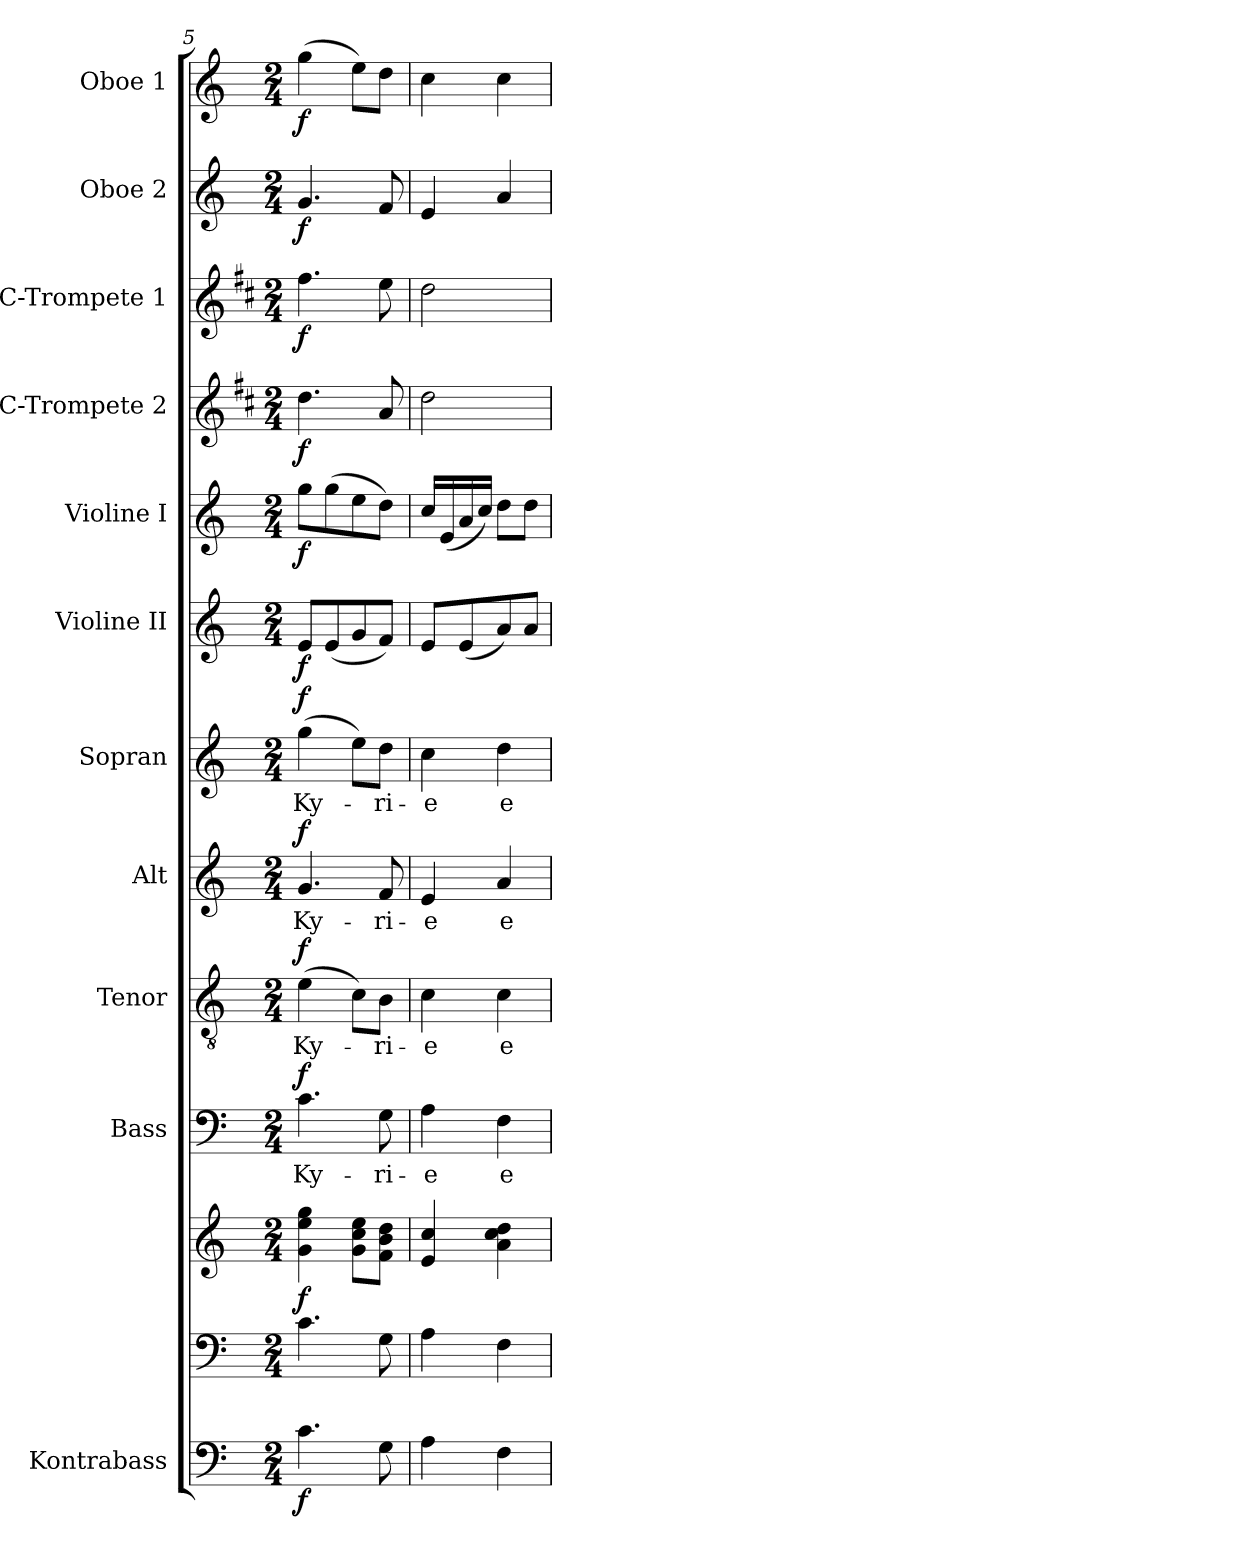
**kern	**dynam	**kern	**kern	**dynam	**kern	**text	**dynam	**kern	**text	**dynam	**kern	**text	**dynam	**kern	**text	**dynam	**kern	**dynam	**kern	**dynam	**kern	**dynam	**kern	**dynam	**kern	**dynam	**kern	**dynam
*part12	*part12	*part11	*part11	*part11	*part10	*part10	*part10	*part9	*part9	*part9	*part8	*part8	*part8	*part7	*part7	*part7	*part6	*part6	*part5	*part5	*part4	*part4	*part3	*part3	*part2	*part2	*part1	*part1
*staff13	*staff13	*staff12	*staff11	*staff11/12	*staff10	*staff10	*staff10	*staff9	*staff9	*staff9	*staff8	*staff8	*staff8	*staff7	*staff7	*staff7	*staff6	*staff6	*staff5	*staff5	*staff4	*staff4	*staff3	*staff3	*staff2	*staff2	*staff1	*staff1
*I"Kontrabass	*	*	*	*	*I"Bass	*	*	*I"Tenor	*	*	*I"Alt	*	*	*I"Sopran	*	*	*I"Violine II	*	*I"Violine I	*	*I"C-Trompete 2	*	*I"C-Trompete 1	*	*I"Oboe 2	*	*I"Oboe 1	*
*I'Kb.	*	*	*	*	*I'B.	*	*	*I'T.	*	*	*I'A.	*	*	*I'S.	*	*	*I'Vl. II	*	*I'Vl. I	*	*I'C Trp. 2	*	*I'C Trp. 1	*	*I'Ob. 2	*	*I'Ob. 1	*
*clefF4	*	*clefF4	*clefG2	*	*clefF4	*	*	*clefGv2	*	*	*clefG2	*	*	*clefG2	*	*	*clefG2	*	*clefG2	*	*clefG2	*	*clefG2	*	*clefG2	*	*clefG2	*
*ITrd7c12	*	*	*	*	*	*	*	*	*	*	*	*	*	*	*	*	*	*	*	*	*ITrd1c2	*	*ITrd1c2	*	*	*	*	*
*k[]	*	*k[]	*k[]	*	*k[]	*	*	*k[]	*	*	*k[]	*	*	*k[]	*	*	*k[]	*	*k[]	*	*k[]	*	*k[]	*	*k[]	*	*k[]	*
*C:	*	*C:	*C:	*	*C:	*	*	*C:	*	*	*C:	*	*	*C:	*	*	*C:	*	*C:	*	*C:	*	*C:	*	*C:	*	*C:	*
*M2/4	*	*M2/4	*M2/4	*	*M2/4	*	*	*M2/4	*	*	*M2/4	*	*	*M2/4	*	*	*M2/4	*	*M2/4	*	*M2/4	*	*M2/4	*	*M2/4	*	*M2/4	*
=5	=5	=5	=5	=5	=5	=5	=5	=5	=5	=5	=5	=5	=5	=5	=5	=5	=5	=5	=5	=5	=5	=5	=5	=5	=5	=5	=5	=5
!	!LO:DY:b	!	!	!LO:DY:b	!	!LO:LY:b	!LO:DY:a	!	!LO:LY:b	!LO:DY:a	!	!LO:LY:b	!LO:DY:a	!	!LO:LY:b	!LO:DY:a	!	!LO:DY:b	!	!LO:DY:b	!	!LO:DY:b	!	!LO:DY:b	!	!LO:DY:b	!	!LO:DY:b
4.C\	f	4.c\	4g\ 4ee\ 4gg\	f	4.c\	Ky-	f	(>4e\	Ky-	f	4.g/	Ky-	f	(>4gg\	Ky-	f	8e/L	f	8gg\L	f	4.cc\	f	4.ee\	f	4.g/	f	(>4gg\	f
.	.	.	.	.	.	.	.	.	.	.	.	.	.	.	.	.	(<8e/	.	(>8gg\	.	.	.	.	.	.	.	.	.
.	.	.	8g\ 8cc\ 8ee\L	.	.	.	.	8c\L)	.	.	.	.	.	8ee\L)	.	.	8g/	.	8ee\	.	.	.	.	.	.	.	8ee\L)	.
!	!	!	!	!	!	!LO:LY:b	!	!	!LO:LY:b	!	!	!LO:LY:b	!	!	!LO:LY:b	!	!	!	!	!	!	!	!	!	!	!	!	!
8GG\	.	8G\	8f\ 8b\ 8dd\J	.	8G\	-ri-	.	8B\J	-ri-	.	8f/	-ri-	.	8dd\J	-ri-	.	8f/J)	.	8dd\J)	.	8g/	.	8dd\	.	8f/	.	8dd\J	.
=6	=6	=6	=6	=6	=6	=6	=6	=6	=6	=6	=6	=6	=6	=6	=6	=6	=6	=6	=6	=6	=6	=6	=6	=6	=6	=6	=6	=6
!	!	!	!	!	!	!LO:LY:b	!	!	!LO:LY:b	!	!	!LO:LY:b	!	!	!LO:LY:b	!	!	!	!	!	!	!	!	!	!	!	!	!
4AA\	.	4A\	4e/ 4cc/	.	4A\	-e	.	4c\	-e	.	4e/	-e	.	4cc\	-e	.	8e/L	.	16cc/LL	.	2cc\	.	2cc\	.	4e/	.	4cc\	.
.	.	.	.	.	.	.	.	.	.	.	.	.	.	.	.	.	.	.	(<16e/	.	.	.	.	.	.	.	.	.
.	.	.	.	.	.	.	.	.	.	.	.	.	.	.	.	.	(<8e/	.	16a/	.	.	.	.	.	.	.	.	.
.	.	.	.	.	.	.	.	.	.	.	.	.	.	.	.	.	.	.	16cc/JJ)	.	.	.	.	.	.	.	.	.
!	!	!	!	!	!	!LO:LY:b	!	!	!LO:LY:b	!	!	!LO:LY:b	!	!	!LO:LY:b	!	!	!	!	!	!	!	!	!	!	!	!	!
4FF\	.	4F\	4a\ 4cc\ 4dd\	.	4F\	e-	.	4c\	e-	.	4a/	e-	.	4dd\	e-	.	8a/)	.	8dd\L	.	.	.	.	.	4a/	.	4cc\	.
.	.	.	.	.	.	.	.	.	.	.	.	.	.	.	.	.	8a/J	.	8dd\J	.	.	.	.	.	.	.	.	.
=	=	=	=	=	=	=	=	=	=	=	=	=	=	=	=	=	=	=	=	=	=	=	=	=	=	=	=	=
*-	*-	*-	*-	*-	*-	*-	*-	*-	*-	*-	*-	*-	*-	*-	*-	*-	*-	*-	*-	*-	*-	*-	*-	*-	*-	*-	*-	*-
